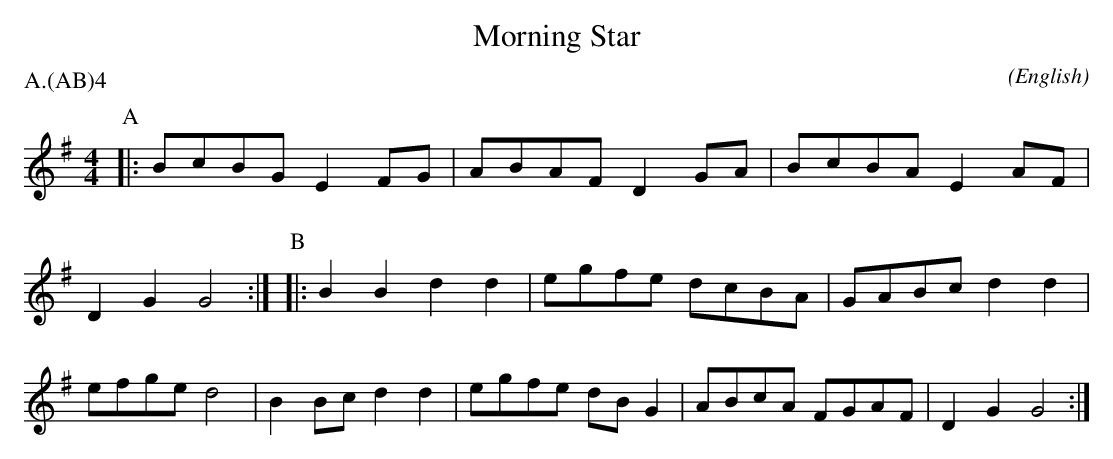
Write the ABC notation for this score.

X:1
T:Morning Star
M:4/4
C:
O:English
P:A.(AB)4
L:1/8
K:G
P:A
|:BcBG  E2 FG|ABAF D2 GA|BcBA E2 AF|D2 G2 G4:|\
P:B
|:B2 B2 d2 d2|egfe dcBA|GABc d2 d2|efge  d4|\
B2 Bc d2 d2|egfe dB G2|ABcA FGAF|D2 G2 G4:|
